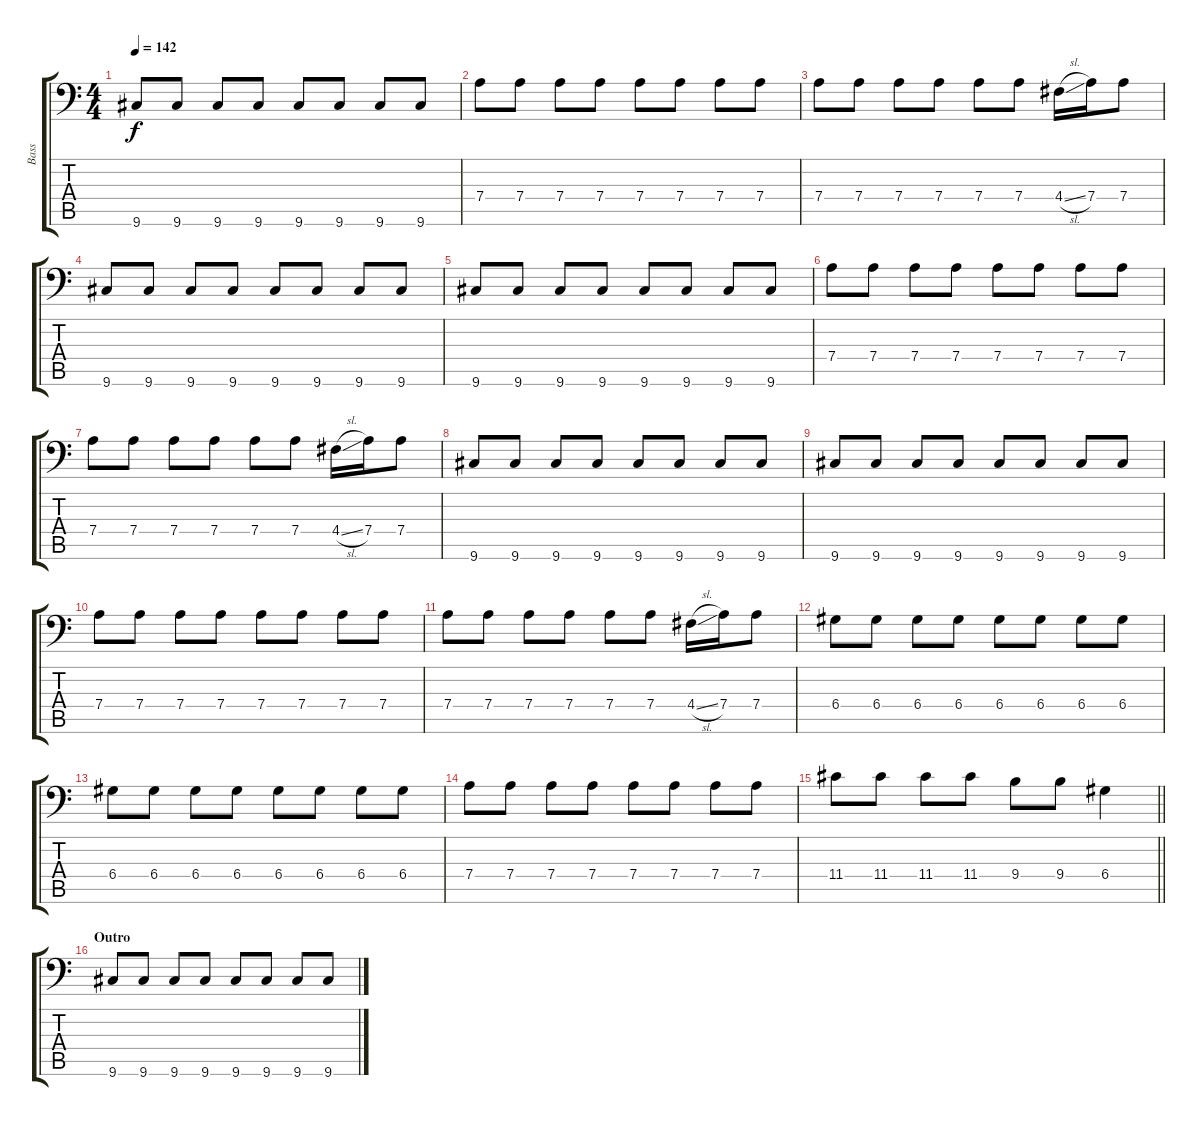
\track ("Bass" "Bass") {instrument electricbassfinger}
\staff {score tabs}
\tuning (E3 B2 G2 D2 A1 E1) {hide}
\ts (4 4)
\tempo 142
\clef f4
\ks c
9.6.8{dy f} 9.6.8 9.6.8 9.6.8 9.6.8 9.6.8 9.6.8 9.6.8 |
7.4.8 7.4.8 7.4.8 7.4.8 7.4.8 7.4.8 7.4.8 7.4.8 |
7.4.8 7.4.8 7.4.8 7.4.8 7.4.8 7.4.8 4.4{sl}.16 7.4.16 7.4.8 |
9.6.8 9.6.8 9.6.8 9.6.8 9.6.8 9.6.8 9.6.8 9.6.8 |
9.6.8 9.6.8 9.6.8 9.6.8 9.6.8 9.6.8 9.6.8 9.6.8 |
7.4.8 7.4.8 7.4.8 7.4.8 7.4.8 7.4.8 7.4.8 7.4.8 |
7.4.8 7.4.8 7.4.8 7.4.8 7.4.8 7.4.8 4.4{sl}.16 7.4.16 7.4.8 |
9.6.8 9.6.8 9.6.8 9.6.8 9.6.8 9.6.8 9.6.8 9.6.8 |
9.6.8 9.6.8 9.6.8 9.6.8 9.6.8 9.6.8 9.6.8 9.6.8 |
7.4.8 7.4.8 7.4.8 7.4.8 7.4.8 7.4.8 7.4.8 7.4.8 |
7.4.8 7.4.8 7.4.8 7.4.8 7.4.8 7.4.8 4.4{sl}.16 7.4.16 7.4.8 |
6.4.8 6.4.8 6.4.8 6.4.8 6.4.8 6.4.8 6.4.8 6.4.8 |
6.4.8 6.4.8 6.4.8 6.4.8 6.4.8 6.4.8 6.4.8 6.4.8 |
7.4.8 7.4.8 7.4.8 7.4.8 7.4.8 7.4.8 7.4.8 7.4.8 |
\barLineRight lightlight
11.4.8 11.4.8 11.4.8 11.4.8 9.4.8 9.4.8 6.4.4 |
\section ("" "Outro")
9.6.8 9.6.8 9.6.8 9.6.8 9.6.8 9.6.8 9.6.8 9.6.8
